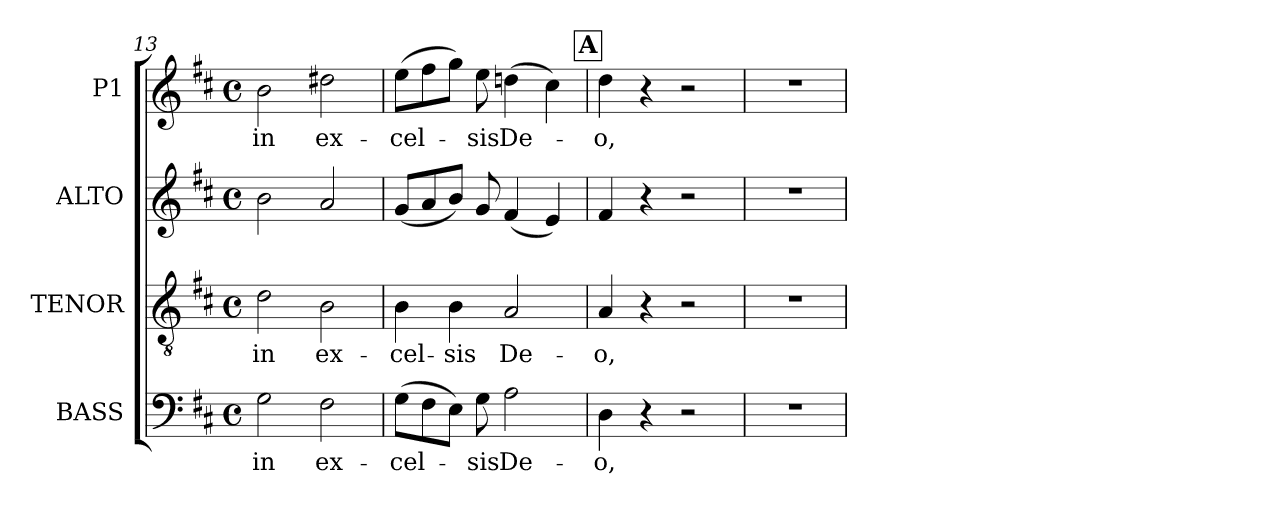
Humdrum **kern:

**kern	**text	**kern	**text	**kern	**kern	**text
*part4	*part4	*part3	*part3	*part2	*part1	*part1
*staff4	*staff4	*staff3	*staff3	*staff2	*staff1	*staff1
*I"BASS	*	*I"TENOR	*	*I"ALTO	*I"P1	*
*clefF4	*	*clefGv2	*	*clefG2	*clefG2	*
*	*	*ITrd7c12	*	*	*	*
*k[f#c#]	*	*k[f#c#]	*	*k[f#c#]	*k[f#c#]	*
*D:	*	*D:	*	*D:	*D:	*
*M4/4	*	*M4/4	*	*M4/4	*M4/4	*
*met(c)	*	*met(c)	*	*met(c)	*met(c)	*
=13	=13	=13	=13	=13	=13	=13
!	!LO:LY:b:color=#000000	!	!	!	!	!
!	!	!	!LO:LY:b:color=#000000	!	!	!
!	!	!	!	!	!	!LO:LY:b:color=#000000
2Gi\	in	2Di\	in	2bi\	2bi\	in
!	!LO:LY:b:color=#000000	!	!	!	!	!
!	!	!	!LO:LY:b:color=#000000	!	!	!
!	!	!	!	!	!	!LO:LY:b:color=#000000
2F#i\	ex-	2BBi\	ex-	2ai/	2dd#Xi\	ex-
=14	=14	=14	=14	=14	=14	=14
!	!LO:LY:b:color=#000000	!	!	!	!	!
!	!	!	!LO:LY:b:color=#000000	!	!	!
!	!	!	!	!	!	!LO:LY:b:color=#000000
(8Gi\L	-cel-	4BBi\	-cel-	(8gi/L	(8eei\L	-cel-
8F#i\	.	.	.	8ai/	8ff#i\	.
!	!	!	!LO:LY:b:color=#000000	!	!	!
8Ei\J)	.	4BBi\	-sis	8bi/J)	8ggi\J)	.
!	!LO:LY:b:color=#000000	!	!	!	!	!
!	!	!	!	!	!	!LO:LY:b:color=#000000
8Gi\	-sis	.	.	8gi/	8eei\	-sis
!	!LO:LY:b:color=#000000	!	!	!	!	!
!	!	!	!LO:LY:b:color=#000000	!	!	!
!	!	!	!	!	!	!LO:LY:b:color=#000000
2Ai\	De-	2AAi/	De-	(4f#i/	(4ddni\	De-
.	.	.	.	4ei/)	4cc#i\)	.
!!LO:REH:place=s1:B:color=#000000:enc=box:fs=17.1407:t=A
=15	=15	=15	=15	=15	=15	=15
!	!LO:LY:b:color=#000000	!	!	!	!	!
!	!	!	!LO:LY:b:color=#000000	!	!	!
!	!	!	!	!	!	!LO:LY:b:color=#000000
4Di\	-o,	4AAi/	-o,	4f#i/	4ddi\	-o,
4r	.	4r	.	4r	4r	.
2r	.	2r	.	2r	2r	.
=16	=16	=16	=16	=16	=16	=16
1r	.	1r	.	1r	1r	.
=	=	=	=	=	=	=
*-	*-	*-	*-	*-	*-	*-
